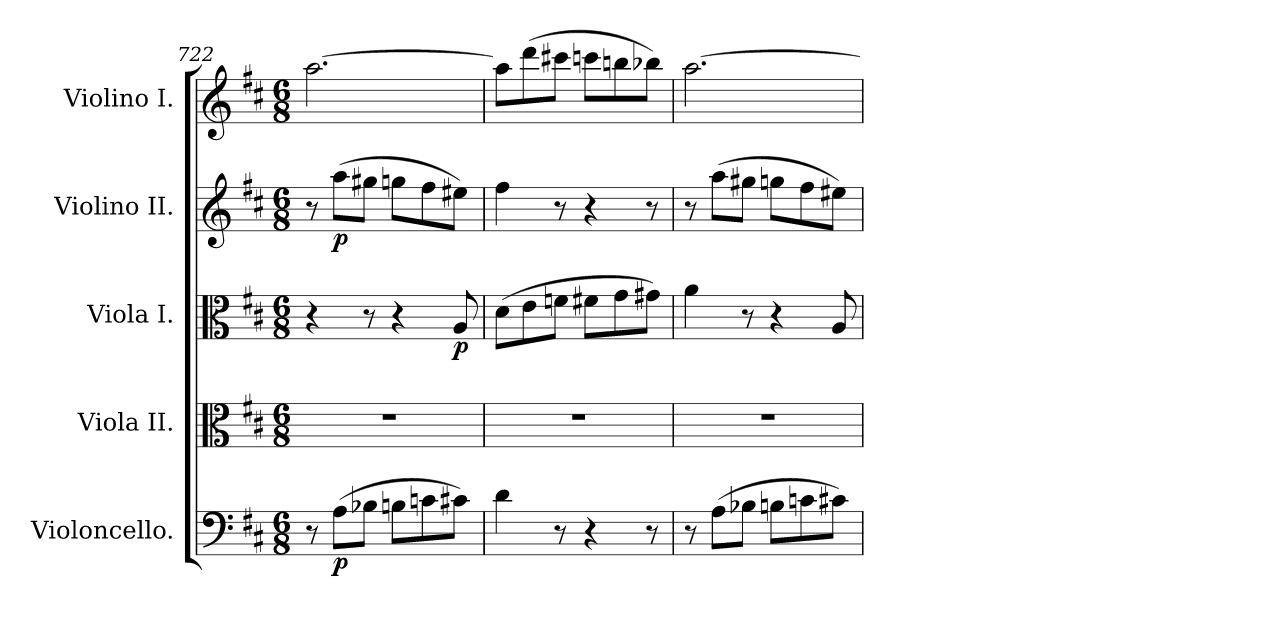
**kern	**dynam	**kern	**kern	**dynam	**kern	**dynam	**kern
*part5	*part5	*part4	*part3	*part3	*part2	*part2	*part1
*staff5	*staff5	*staff4	*staff3	*staff3	*staff2	*staff2	*staff1
*I"Violoncello.	*	*I"Viola II.	*I"Viola I.	*	*I"Violino II.	*	*I"Violino I.
*I'Vc	*	*I'Vla	*I'Vla	*	*I'Vln	*	*I'Vln
*clefF4	*	*clefC3	*clefC3	*	*clefG2	*	*clefG2
*k[f#c#]	*	*k[f#c#]	*k[f#c#]	*	*k[f#c#]	*	*k[f#c#]
*M6/8	*	*M6/8	*M6/8	*	*M6/8	*	*M6/8
=722	=722	=722	=722	=722	=722	=722	=722
8r	.	2.r	4r	.	8r	.	[2.aa\
!	!LO:DY:b	!	!	!	!	!LO:DY:b	!
(>8A\L	p	.	.	.	(>8aa\L	p	.
8B-X\J	.	.	8r	.	8gg#X\J	.	.
8Bn\L	.	.	4r	.	8ggn\L	.	.
8cn\	.	.	.	.	8ff#\	.	.
!	!	!	!	!LO:DY:b	!	!	!
8c#X\J)	.	.	8A/	p	8ee#X\J)	.	.
=723	=723	=723	=723	=723	=723	=723	=723
4d\	.	2.r	(>8d\L	.	4ff#\	.	8aa\L]
.	.	.	8e\	.	.	.	(>8ddd\
8r	.	.	8fn\J	.	8r	.	8ccc#X\J
4r	.	.	8f#X\L	.	4r	.	8cccn\L
.	.	.	8g\	.	.	.	8bbn\
8r	.	.	8g#X\J)	.	8r	.	8bb-X\J)
=724	=724	=724	=724	=724	=724	=724	=724
8r	.	2.r	4a\	.	8r	.	[2.aa\
(>8A\L	.	.	.	.	(>8aa\L	.	.
8B-X\J	.	.	8r	.	8gg#X\J	.	.
8Bn\L	.	.	4r	.	8ggn\L	.	.
8cn\	.	.	.	.	8ff#\	.	.
8c#X\J)	.	.	8A/	.	8ee#X\J)	.	.
=	=	=	=	=	=	=	=
*-	*-	*-	*-	*-	*-	*-	*-
